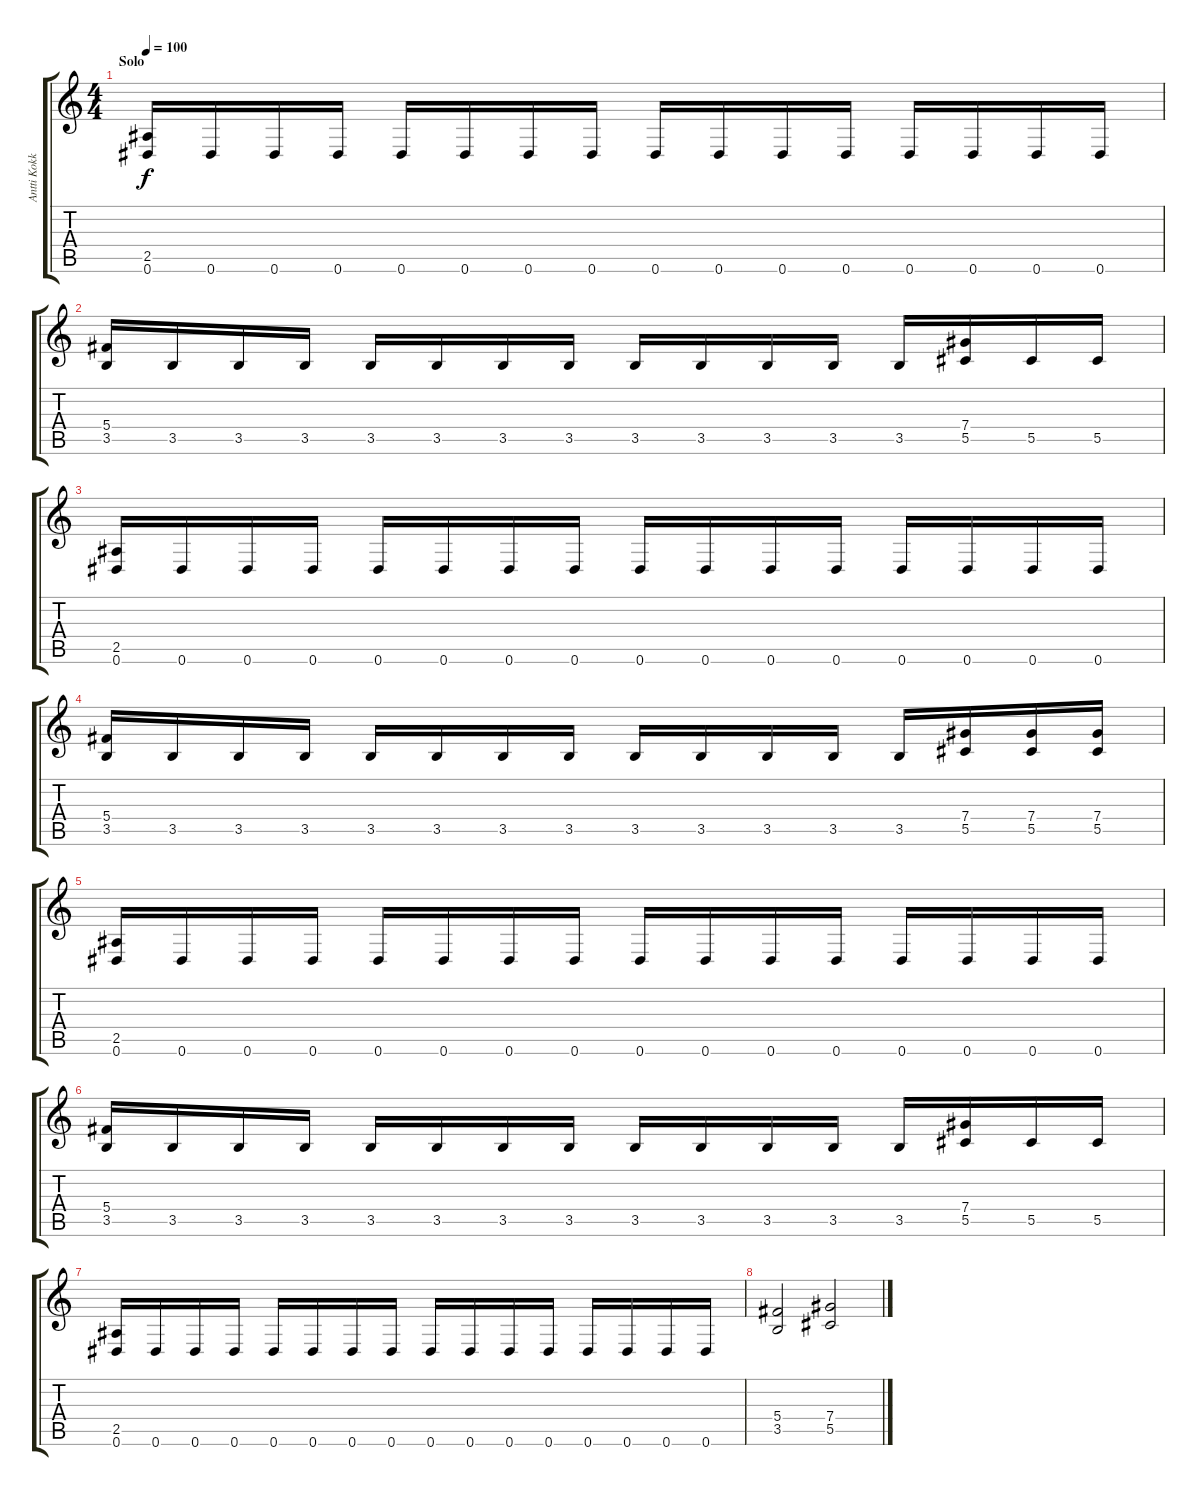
\track ("Antti Kokko" "Antti Kokk") {instrument distortionguitar}
\staff {score tabs}
\tuning (Eb4 Bb3 Gb3 Db3 Ab2 Eb2) {hide}
\ts (4 4)
\section ("" "Solo")
\tempo 100
\clef g2
\ks c
(2.5 0.6).16{dy f} 0.6.16 0.6.16 0.6.16 0.6.16 0.6.16 0.6.16 0.6.16 0.6.16 0.6.16 0.6.16 0.6.16 0.6.16 0.6.16 0.6.16 0.6.16 |
(5.4 3.5).16 3.5.16 3.5.16 3.5.16 3.5.16 3.5.16 3.5.16 3.5.16 3.5.16 3.5.16 3.5.16 3.5.16 3.5.16 (7.4 5.5).16 5.5.16 5.5.16 |
(2.5 0.6).16 0.6.16 0.6.16 0.6.16 0.6.16 0.6.16 0.6.16 0.6.16 0.6.16 0.6.16 0.6.16 0.6.16 0.6.16 0.6.16 0.6.16 0.6.16 |
(5.4 3.5).16 3.5.16 3.5.16 3.5.16 3.5.16 3.5.16 3.5.16 3.5.16 3.5.16 3.5.16 3.5.16 3.5.16 3.5.16 (7.4 5.5).16 (7.4 5.5).16 (7.4 5.5).16 |
(2.5 0.6).16 0.6.16 0.6.16 0.6.16 0.6.16 0.6.16 0.6.16 0.6.16 0.6.16 0.6.16 0.6.16 0.6.16 0.6.16 0.6.16 0.6.16 0.6.16 |
(5.4 3.5).16 3.5.16 3.5.16 3.5.16 3.5.16 3.5.16 3.5.16 3.5.16 3.5.16 3.5.16 3.5.16 3.5.16 3.5.16 (7.4 5.5).16 5.5.16 5.5.16 |
(2.5 0.6).16 0.6.16 0.6.16 0.6.16 0.6.16 0.6.16 0.6.16 0.6.16 0.6.16 0.6.16 0.6.16 0.6.16 0.6.16 0.6.16 0.6.16 0.6.16 |
(5.4 3.5).2 (7.4 5.5).2
